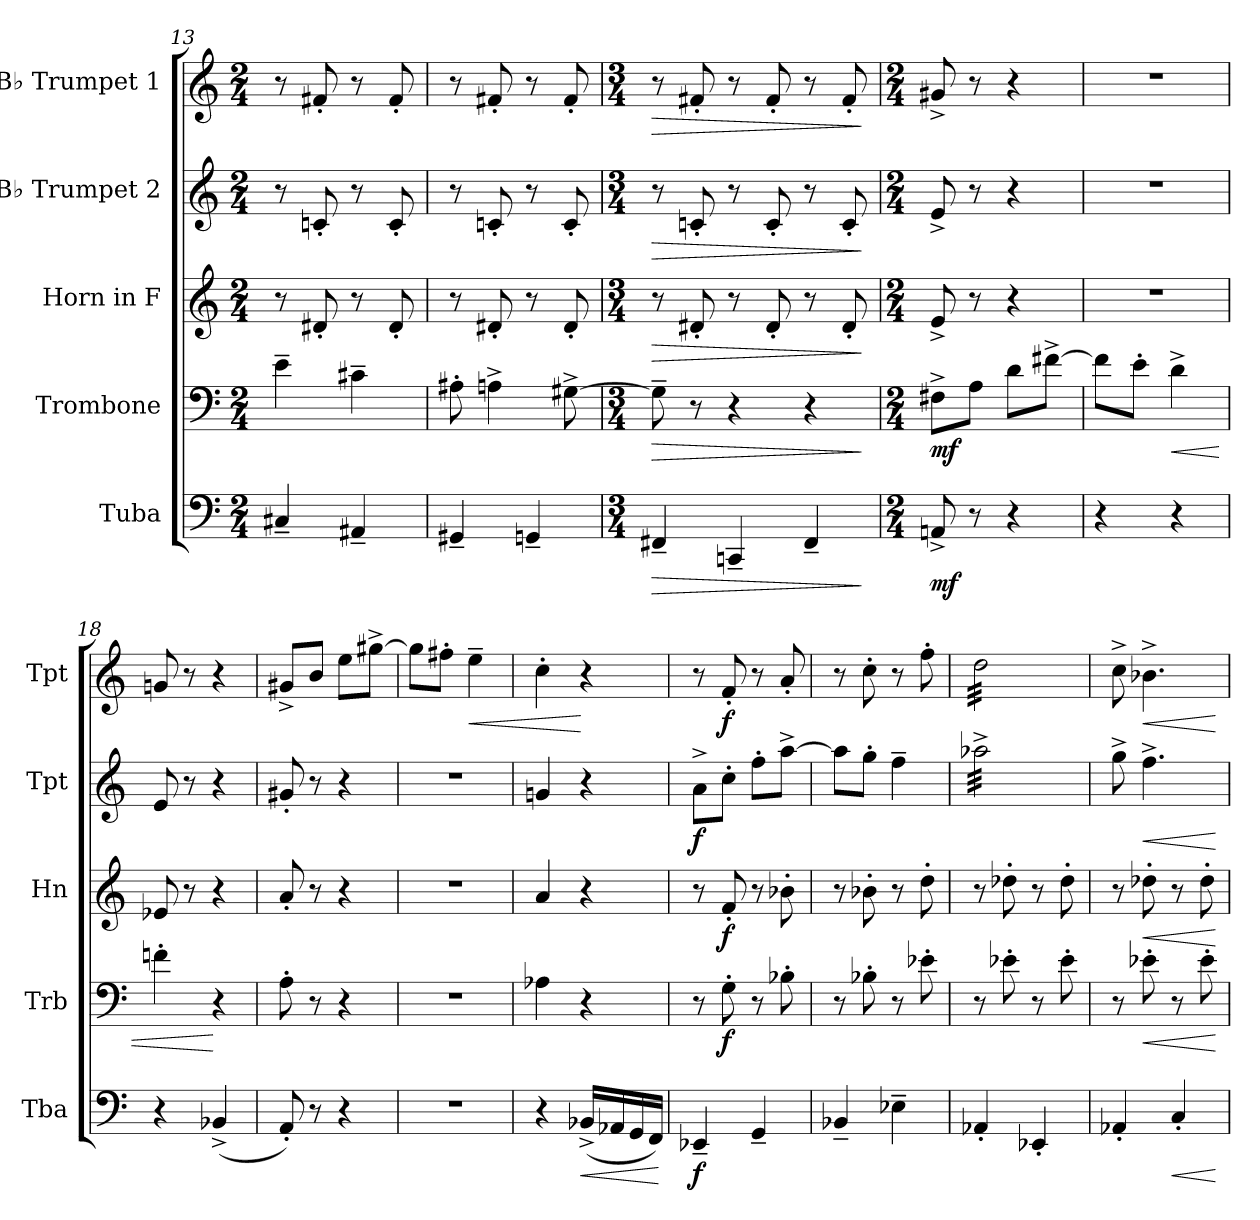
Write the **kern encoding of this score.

**kern	**dynam	**kern	**dynam	**kern	**dynam	**kern	**dynam	**kern	**dynam
*part5	*part5	*part4	*part4	*part3	*part3	*part2	*part2	*part1	*part1
*staff5	*staff5	*staff4	*staff4	*staff3	*staff3	*staff2	*staff2	*staff1	*staff1
*I"Tuba	*	*I"Trombone	*	*I"Horn in F	*	*I"B♭ Trumpet 2	*	*I"B♭ Trumpet 1	*
*I'Tba	*	*I'Trb	*	*I'Hn	*	*I'Tpt	*	*I'Tpt	*
*clefF4	*	*clefF4	*	*clefG2	*	*clefG2	*	*clefG2	*
*	*	*	*	*ITrd4c7	*	*ITrd1c2	*	*ITrd1c2	*
*k[]	*	*k[]	*	*k[b-]	*	*k[b-e-]	*	*k[b-e-]	*
*M2/4	*	*M2/4	*	*M2/4	*	*M2/4	*	*M2/4	*
=13	=13	=13	=13	=13	=13	=13	=13	=13	=13
4C#X~/	.	4e~\	.	8r	.	8r	.	8r	.
.	.	.	.	8G#X'/	.	8B-X'/	.	8en'/	.
4AA#X~/	.	4c#X~\	.	8r	.	8r	.	8r	.
.	.	.	.	8G#'/	.	8B-'/	.	8e'/	.
!!LO:LB:g=z
=14	=14	=14	=14	=14	=14	=14	=14	=14	=14
4GG#X~/	.	8A#X'\	.	8r	.	8r	.	8r	.
.	.	4An^\	.	8G#X'/	.	8B-X'/	.	8en'/	.
4GGn~/	.	.	.	8r	.	8r	.	8r	.
.	.	[8G#X^\	.	8G#'/	.	8B-'/	.	8e'/	.
=15	=15	=15	=15	=15	=15	=15	=15	=15	=15
*M3/4	*	*M3/4	*	*M3/4	*	*M3/4	*	*M3/4	*
!	!LO:HP:b	!	!LO:HP:b	!	!LO:HP:b	!	!LO:HP:b	!	!LO:HP:b
4FF#X~/	>	8G#~\]	>	8r	>	8r	>	8r	>
.	.	8r	.	8G#X'/	.	8B-X'/	.	8en'/	.
4CCn~/	.	4r	.	8r	.	8r	.	8r	.
.	.	.	.	8G#'/	.	8B-'/	.	8e'/	.
4FF#~/	.	4r	.	8r	.	8r	.	8r	.
.	.	.	.	8G#'/	.	8B-'/	.	8e'/	.
.	]	.	]	.	]	.	]	.	]
=16	=16	=16	=16	=16	=16	=16	=16	=16	=16
*M2/4	*	*M2/4	*	*M2/4	*	*M2/4	*	*M2/4	*
!	!LO:DY:b	!	!LO:DY:b	!	!	!	!	!	!
8AAn^/	mf	8F#X^\L	mf	8A^/	.	8d^/	.	8f#X^/	.
8r	.	8A\J	.	8r	.	8r	.	8r	.
4r	.	8d\L	.	4r	.	4r	.	4r	.
.	.	[8f#X^\J	.	.	.	.	.	.	.
=17	=17	=17	=17	=17	=17	=17	=17	=17	=17
4r	.	8f#\L]	.	2r	.	2r	.	2r	.
.	.	8e'\J	.	.	.	.	.	.	.
!	!	!	!LO:HP:b	!	!	!	!	!	!
4r	.	4d^\	<	.	.	.	.	.	.
=18	=18	=18	=18	=18	=18	=18	=18	=18	=18
4r	.	4fn'\	.	8A-X/	.	8d/	.	8fn/	.
.	.	.	.	8r	.	8r	.	8r	.
(4BB-X^/	.	4r	[	4r	.	4r	.	4r	.
=19	=19	=19	=19	=19	=19	=19	=19	=19	=19
8AA'/)	.	8A'\	.	8d'/	.	8f#X'/	.	8f#X^/L	.
8r	.	8r	.	8r	.	8r	.	8a/J	.
4r	.	4r	.	4r	.	4r	.	8dd\L	.
.	.	.	.	.	.	.	.	[8ff#X^\J	.
=20	=20	=20	=20	=20	=20	=20	=20	=20	=20
2r	.	2r	.	2r	.	2r	.	8ff#\L]	.
.	.	.	.	.	.	.	.	8een'\J	.
!	!	!	!	!	!	!	!	!	!LO:HP:b
.	.	.	.	.	.	.	.	4dd~\	<
!!LO:PB:g=z
=21	=21	=21	=21	=21	=21	=21	=21	=21	=21
4r	.	4A-X\	.	4d/	.	4fn/	.	4b-'\	.
!	!LO:HP:b	!	!	!	!	!	!	!	!
(16BB-X^/LL	<	4r	.	4r	.	4r	.	4r	[
16AA-X/	.	.	.	.	.	.	.	.	.
16GG/	.	.	.	.	.	.	.	.	.
16FF/JJ)	.	.	.	.	.	.	.	.	.
.	[	.	.	.	.	.	.	.	.
=22	=22	=22	=22	=22	=22	=22	=22	=22	=22
!	!LO:DY:b	!	!	!	!	!	!LO:DY:b	!	!
4EE-X~/	f	8r	.	8r	.	8g^\L	f	8r	.
!	!	!	!LO:DY:b	!	!LO:DY:b	!	!	!	!LO:DY:b
.	.	8G'\	f	8B-'/	f	8b-'\J	.	8e-'/	f
4GG~/	.	8r	.	8r	.	8ee-'\L	.	8r	.
.	.	8B-X'\	.	8e-X'\	.	[8gg^\J	.	8g'/	.
=23	=23	=23	=23	=23	=23	=23	=23	=23	=23
4BB-X~/	.	8r	.	8r	.	8gg\L]	.	8r	.
.	.	8B-X'\	.	8e-X'\	.	8ff'\J	.	8b-'\	.
4E-X~\	.	8r	.	8r	.	4ee-~\	.	8r	.
.	.	8e-X'\	.	8g'\	.	.	.	8ee-'\	.
=24	=24	=24	=24	=24	=24	=24	=24	=24	=24
*	*	*	*	*	*	*tremolo	*	*	*
*	*	*	*	*	*	*	*	*tremolo	*
4AA-X'/	.	8r	.	8r	.	32gg-X^\LLL	.	32cc\LLL	.
.	.	.	.	.	.	32gg-X^\	.	32cc\	.
.	.	.	.	.	.	32gg-X^\	.	32cc\	.
.	.	.	.	.	.	32gg-X^\	.	32cc\	.
.	.	8e-X'\	.	8g-X'\	.	32gg-X^\	.	32cc\	.
.	.	.	.	.	.	32gg-X^\	.	32cc\	.
.	.	.	.	.	.	32gg-X^\	.	32cc\	.
.	.	.	.	.	.	32gg-X^\	.	32cc\	.
4EE-X'/	.	8r	.	8r	.	32gg-X^\	.	32cc\	.
.	.	.	.	.	.	32gg-X^\	.	32cc\	.
.	.	.	.	.	.	32gg-X^\	.	32cc\	.
.	.	.	.	.	.	32gg-X^\	.	32cc\	.
.	.	8e-'\	.	8g-'\	.	32gg-X^\	.	32cc\	.
.	.	.	.	.	.	32gg-X^\	.	32cc\	.
.	.	.	.	.	.	32gg-X^\	.	32cc\	.
.	.	.	.	.	.	32gg-X^\JJJ	.	32cc\JJJ	.
*	*	*	*	*	*	*	*	*Xtremolo	*
*	*	*	*	*	*	*Xtremolo	*	*	*
=25	=25	=25	=25	=25	=25	=25	=25	=25	=25
4AA-X'/	.	8r	.	8r	.	8ff^\	.	8b-^\	.
!	!	!	!LO:HP:b	!	!LO:HP:b	!	!LO:HP:b	!	!LO:HP:b
.	.	8e-X'\	<	8g-X'\	<	4.ee-^\	<	4.a-X^\	<
!	!LO:HP:b	!	!	!	!	!	!	!	!
4C'/	<	8r	.	8r	.	.	.	.	.
.	.	8e-'\	.	8g-'\	.	.	.	.	.
.	[	.	[	.	[	.	[	.	[
=	=	=	=	=	=	=	=	=	=
*-	*-	*-	*-	*-	*-	*-	*-	*-	*-
